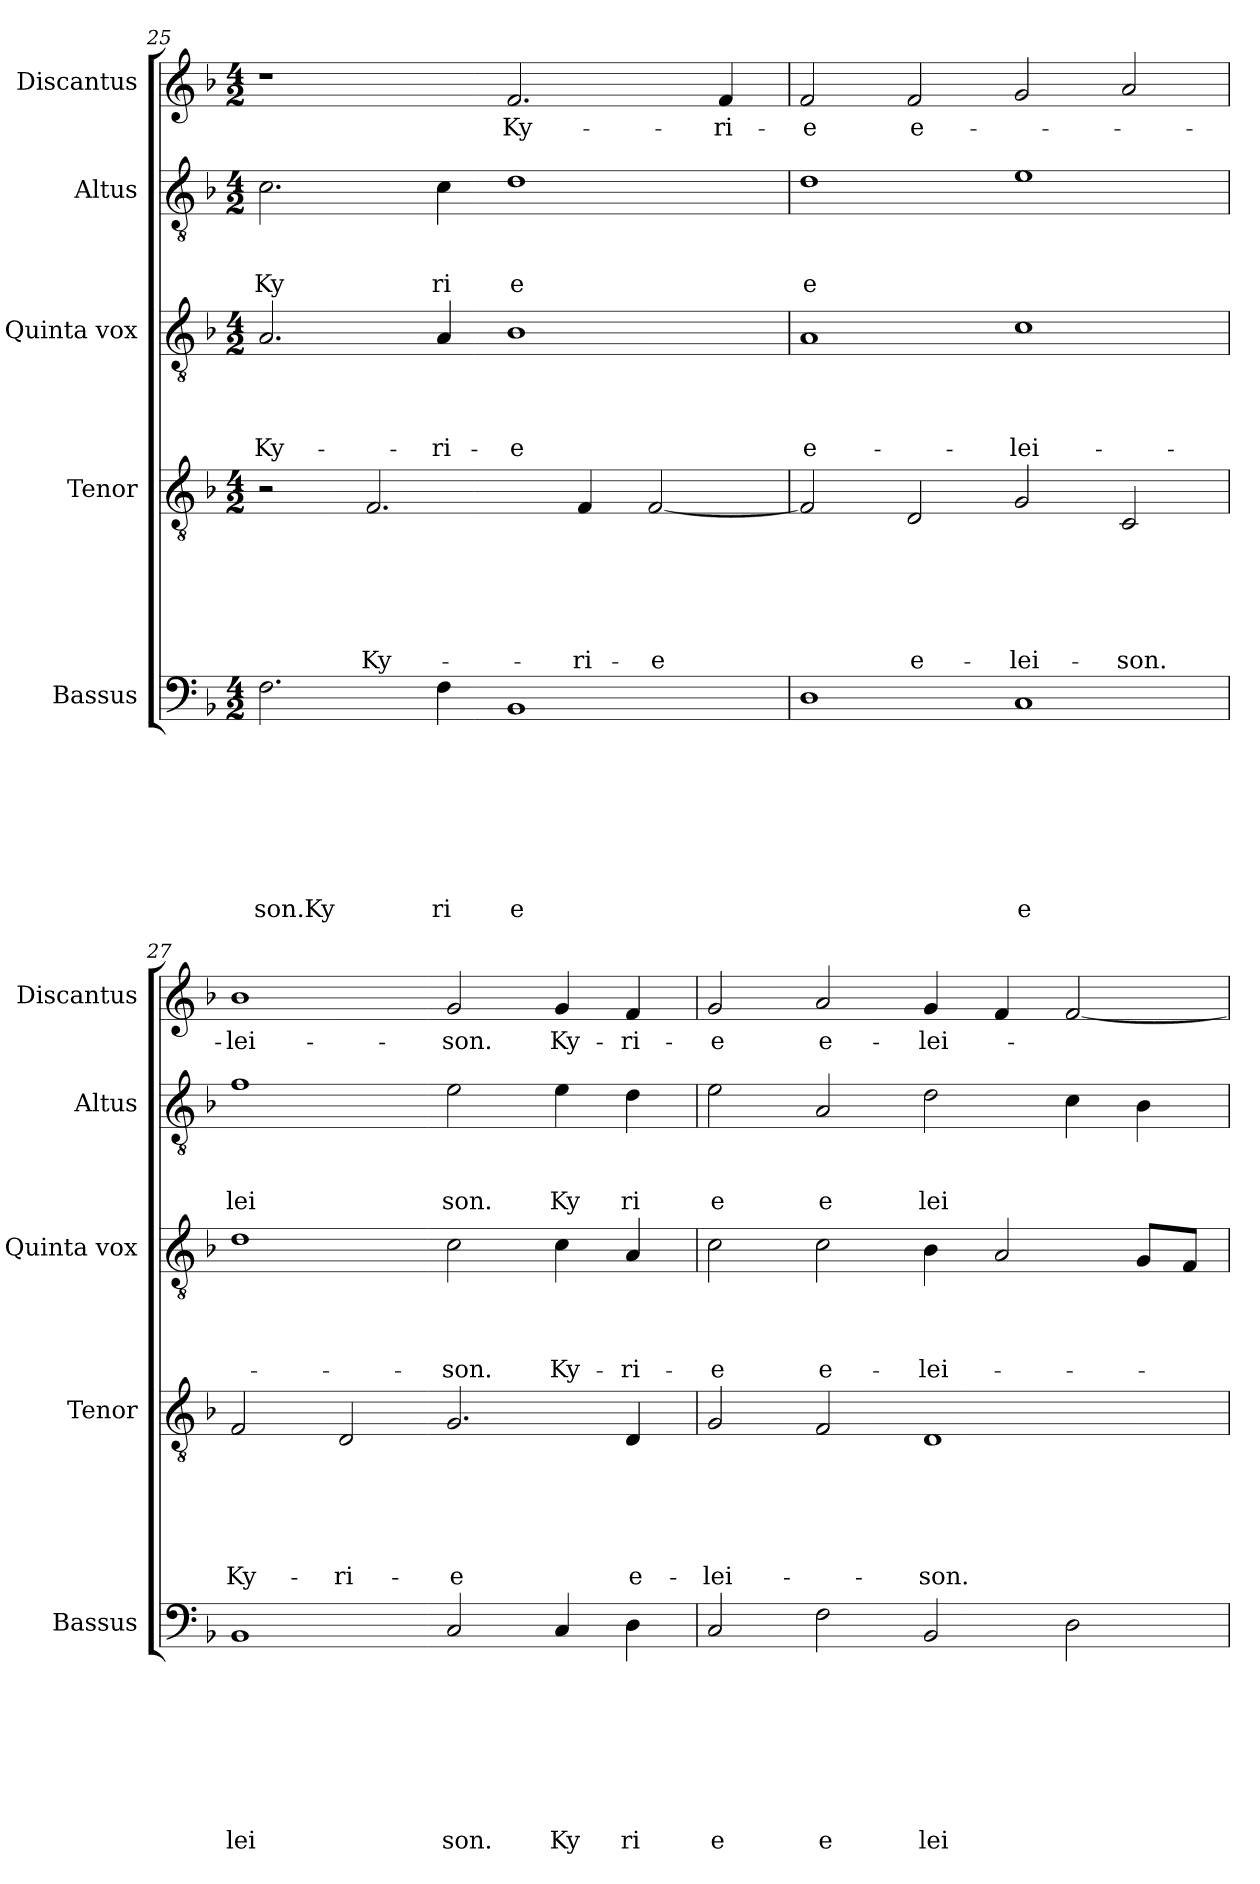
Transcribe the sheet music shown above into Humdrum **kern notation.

**kern	**text	**text	**text	**text	**text	**text	**text	**text	**kern	**text	**text	**text	**text	**text	**text	**kern	**text	**text	**text	**text	**kern	**text	**text	**text	**kern	**text
*part5	*part5	*part5	*part5	*part5	*part5	*part5	*part5	*part5	*part4	*part4	*part4	*part4	*part4	*part4	*part4	*part3	*part3	*part3	*part3	*part3	*part2	*part2	*part2	*part2	*part1	*part1
*staff5	*staff5	*staff5	*staff5	*staff5	*staff5	*staff5	*staff5	*staff5	*staff4	*staff4	*staff4	*staff4	*staff4	*staff4	*staff4	*staff3	*staff3	*staff3	*staff3	*staff3	*staff2	*staff2	*staff2	*staff2	*staff1	*staff1
*I"Bassus	*	*	*	*	*	*	*	*	*I"Tenor	*	*	*	*	*	*	*I"Quinta vox	*	*	*	*	*I"Altus	*	*	*	*I"Discantus	*
*I'Bassus	*	*	*	*	*	*	*	*	*I'Tenor	*	*	*	*	*	*	*I'Quinta vox	*	*	*	*	*I'Altus	*	*	*	*I'Discantus	*
*clefF4	*	*	*	*	*	*	*	*	*clefGv2	*	*	*	*	*	*	*clefGv2	*	*	*	*	*clefGv2	*	*	*	*clefG2	*
*ITrd-3c-5	*	*	*	*	*	*	*	*	*ITrd-3c-5	*	*	*	*	*	*	*	*	*	*	*	*ITrd-3c-5	*	*	*	*ITrd-3c-5	*
*k[b-e-]	*	*	*	*	*	*	*	*	*k[b-e-]	*	*	*	*	*	*	*k[b-]	*	*	*	*	*k[b-e-]	*	*	*	*k[b-e-]	*
*B-:	*	*	*	*	*	*	*	*	*B-:	*	*	*	*	*	*	*F:	*	*	*	*	*B-:	*	*	*	*B-:	*
*M4/2	*	*	*	*	*	*	*	*	*M4/2	*	*	*	*	*	*	*M4/2	*	*	*	*	*M4/2	*	*	*	*M4/2	*
=25	=25	=25	=25	=25	=25	=25	=25	=25	=25	=25	=25	=25	=25	=25	=25	=25	=25	=25	=25	=25	=25	=25	=25	=25	=25	=25
!	!	!	!	!	!	!	!	!LO:LY:b:rj	!	!	!	!	!	!	!	!	!	!	!	!LO:LY:b	!	!	!	!LO:LY:b	!	!
2.B-\	.	.	.	.	.	.	.	son.Ky	2r	.	.	.	.	.	.	2.A/	.	.	.	Ky-	2.f\	.	.	Ky	1r	.
!	!	!	!	!	!	!	!	!	!	!	!	!	!	!	!LO:LY:b	!	!	!	!	!	!	!	!	!	!	!
.	.	.	.	.	.	.	.	.	2.B-/	.	.	.	.	.	-Ky-	.	.	.	.	.	.	.	.	.	.	.
!	!	!	!	!	!	!	!	!LO:LY:b	!	!	!	!	!	!	!	!	!	!	!	!LO:LY:b	!	!	!	!LO:LY:b	!	!
4B-\	.	.	.	.	.	.	.	ri	.	.	.	.	.	.	.	4A/	.	.	.	-ri-	4f\	.	.	ri	.	.
!	!	!	!	!	!	!	!	!LO:LY:b:rj	!	!	!	!	!	!	!	!	!	!	!	!LO:LY:b	!	!	!	!LO:LY:b	!	!LO:LY:b
1E-	.	.	.	.	.	.	.	e	.	.	.	.	.	.	.	1B-	.	.	.	-e	1g	.	.	e	2.b-/	Ky-
!	!	!	!	!	!	!	!	!	!	!	!	!	!	!	!LO:LY:b	!	!	!	!	!	!	!	!	!	!	!
.	.	.	.	.	.	.	.	.	4B-/	.	.	.	.	.	-ri-	.	.	.	.	.	.	.	.	.	.	.
!	!	!	!	!	!	!	!	!	!	!	!	!	!	!	!LO:LY:b	!	!	!	!	!	!	!	!	!	!	!
.	.	.	.	.	.	.	.	.	[<2B-/	.	.	.	.	.	-e	.	.	.	.	.	.	.	.	.	.	.
!	!	!	!	!	!	!	!	!	!	!	!	!	!	!	!	!	!	!	!	!	!	!	!	!	!	!LO:LY:b
.	.	.	.	.	.	.	.	.	.	.	.	.	.	.	.	.	.	.	.	.	.	.	.	.	4b-/	-ri-
=26	=26	=26	=26	=26	=26	=26	=26	=26	=26	=26	=26	=26	=26	=26	=26	=26	=26	=26	=26	=26	=26	=26	=26	=26	=26	=26
!	!	!	!	!	!	!	!	!	!	!	!	!	!	!	!	!	!	!	!	!LO:LY:b	!	!	!	!LO:LY:b:rj	!	!LO:LY:b
1G	.	.	.	.	.	.	.	.	2B-/]	.	.	.	.	.	.	1A	.	.	.	e-	1g	.	.	e	2b-/	-e
!	!	!	!	!	!	!	!	!	!	!	!	!	!	!	!LO:LY:b	!	!	!	!	!	!	!	!	!	!	!LO:LY:b
.	.	.	.	.	.	.	.	.	2G/	.	.	.	.	.	e-	.	.	.	.	.	.	.	.	.	2b-/	e-
!	!	!	!	!	!	!	!	!LO:LY:b	!	!	!	!	!	!	!LO:LY:b	!	!	!	!	!LO:LY:b	!	!	!	!	!	!
1F	.	.	.	.	.	.	.	e	2c/	.	.	.	.	.	-lei-	1c	.	.	.	-lei-	1a	.	.	.	2cc/	.
!	!	!	!	!	!	!	!	!	!	!	!	!	!	!	!LO:LY:b	!	!	!	!	!	!	!	!	!	!	!
.	.	.	.	.	.	.	.	.	2F/	.	.	.	.	.	-son.	.	.	.	.	.	.	.	.	.	2dd/	.
=27	=27	=27	=27	=27	=27	=27	=27	=27	=27	=27	=27	=27	=27	=27	=27	=27	=27	=27	=27	=27	=27	=27	=27	=27	=27	=27
!	!	!	!	!	!	!	!	!LO:LY:b	!	!	!	!	!	!	!LO:LY:b	!	!	!	!	!	!	!	!	!LO:LY:b	!	!LO:LY:b
1E-	.	.	.	.	.	.	.	lei	2B-/	.	.	.	.	.	Ky-	1d	.	.	.	.	1b-	.	.	lei	1ee-	-lei-
!	!	!	!	!	!	!	!	!	!	!	!	!	!	!	!LO:LY:b	!	!	!	!	!	!	!	!	!	!	!
.	.	.	.	.	.	.	.	.	2G/	.	.	.	.	.	-ri-	.	.	.	.	.	.	.	.	.	.	.
!	!	!	!	!	!	!	!	!LO:LY:b	!	!	!	!	!	!	!LO:LY:b	!	!	!	!	!LO:LY:b	!	!	!	!LO:LY:b	!	!LO:LY:b
2F/	.	.	.	.	.	.	.	son.	2.c/	.	.	.	.	.	-e	2c\	.	.	.	-son.	2a\	.	.	son.	2cc/	-son.
!	!	!	!	!	!	!	!	!LO:LY:b	!	!	!	!	!	!	!	!	!	!	!	!LO:LY:b	!	!	!	!LO:LY:b	!	!LO:LY:b
4F/	.	.	.	.	.	.	.	Ky	.	.	.	.	.	.	.	4c\	.	.	.	Ky-	4a\	.	.	Ky	4cc/	Ky-
!	!	!	!	!	!	!	!	!LO:LY:b	!	!	!	!	!	!	!LO:LY:b	!	!	!	!	!LO:LY:b	!	!	!	!LO:LY:b	!	!LO:LY:b
4G\	.	.	.	.	.	.	.	ri	4G/	.	.	.	.	.	e-	4A/	.	.	.	-ri-	4g\	.	.	ri	4b-/	-ri-
=28	=28	=28	=28	=28	=28	=28	=28	=28	=28	=28	=28	=28	=28	=28	=28	=28	=28	=28	=28	=28	=28	=28	=28	=28	=28	=28
!	!	!	!	!	!	!	!	!LO:LY:b	!	!	!	!	!	!	!LO:LY:b	!	!	!	!	!LO:LY:b	!	!	!	!LO:LY:b	!	!LO:LY:b
2F/	.	.	.	.	.	.	.	e	2c/	.	.	.	.	.	-lei-	2c\	.	.	.	-e	2a\	.	.	e	2cc/	-e
!	!	!	!	!	!	!	!	!LO:LY:b	!	!	!	!	!	!	!	!	!	!	!	!LO:LY:b	!	!	!	!LO:LY:b	!	!LO:LY:b
2B-\	.	.	.	.	.	.	.	e	2B-/	.	.	.	.	.	.	2c\	.	.	.	e-	2d/	.	.	e	2dd/	e-
!	!	!	!	!	!	!	!	!LO:LY:b	!	!	!	!	!	!	!LO:LY:b	!	!	!	!	!LO:LY:b	!	!	!	!LO:LY:b	!	!LO:LY:b
2E-/	.	.	.	.	.	.	.	lei	1G	.	.	.	.	.	-son.	4B-\	.	.	.	-lei-	2g\	.	.	lei	4cc/	-lei-
.	.	.	.	.	.	.	.	.	.	.	.	.	.	.	.	2A/	.	.	.	.	.	.	.	.	4b-/	.
2G\	.	.	.	.	.	.	.	.	.	.	.	.	.	.	.	.	.	.	.	.	4f\	.	.	.	[<2b-/	.
.	.	.	.	.	.	.	.	.	.	.	.	.	.	.	.	8G/L	.	.	.	.	4e-\	.	.	.	.	.
.	.	.	.	.	.	.	.	.	.	.	.	.	.	.	.	8F/J	.	.	.	.	.	.	.	.	.	.
=	=	=	=	=	=	=	=	=	=	=	=	=	=	=	=	=	=	=	=	=	=	=	=	=	=	=
*-	*-	*-	*-	*-	*-	*-	*-	*-	*-	*-	*-	*-	*-	*-	*-	*-	*-	*-	*-	*-	*-	*-	*-	*-	*-	*-
